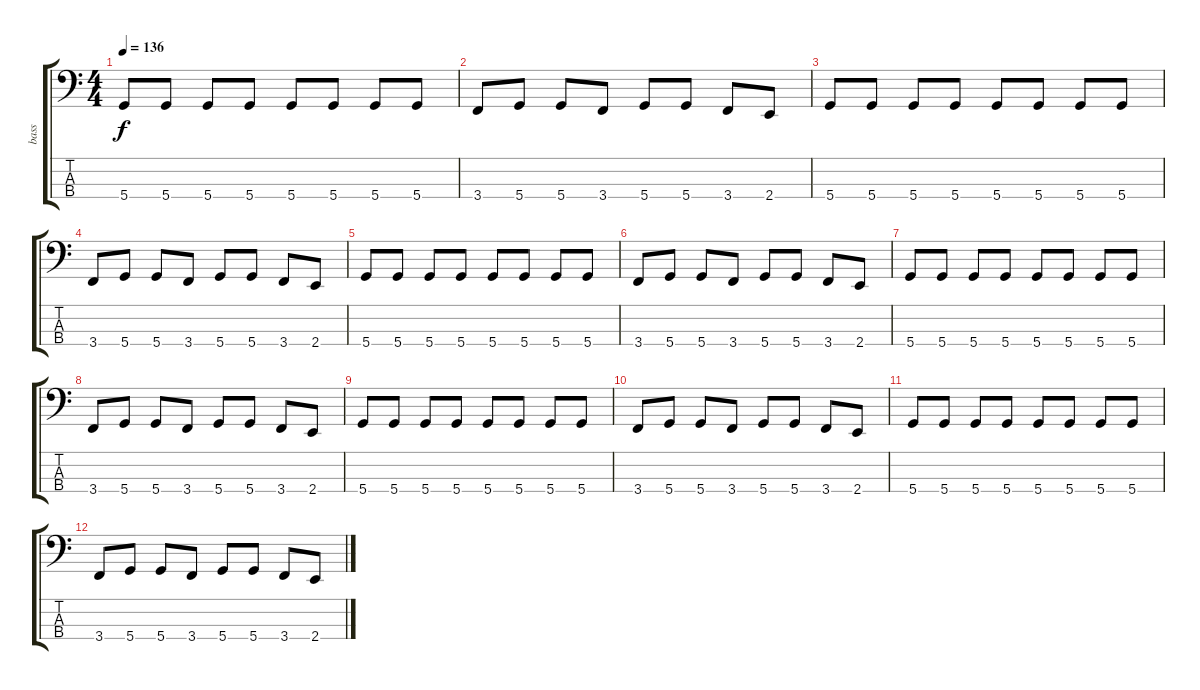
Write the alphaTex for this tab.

\track ("bass" "bass") {instrument electricbassfinger}
\staff {score tabs}
\tuning (G2 D2 A1 D1) {hide}
\ts (4 4)
\tempo 136
\clef f4
\ks c
5.4.8{dy f} 5.4.8 5.4.8 5.4.8 5.4.8 5.4.8 5.4.8 5.4.8 |
3.4.8 5.4.8 5.4.8 3.4.8 5.4.8 5.4.8 3.4.8 2.4.8 |
5.4.8 5.4.8 5.4.8 5.4.8 5.4.8 5.4.8 5.4.8 5.4.8 |
3.4.8 5.4.8 5.4.8 3.4.8 5.4.8 5.4.8 3.4.8 2.4.8 |
5.4.8 5.4.8 5.4.8 5.4.8 5.4.8 5.4.8 5.4.8 5.4.8 |
3.4.8 5.4.8 5.4.8 3.4.8 5.4.8 5.4.8 3.4.8 2.4.8 |
5.4.8 5.4.8 5.4.8 5.4.8 5.4.8 5.4.8 5.4.8 5.4.8 |
3.4.8 5.4.8 5.4.8 3.4.8 5.4.8 5.4.8 3.4.8 2.4.8 |
5.4.8 5.4.8 5.4.8 5.4.8 5.4.8 5.4.8 5.4.8 5.4.8 |
3.4.8 5.4.8 5.4.8 3.4.8 5.4.8 5.4.8 3.4.8 2.4.8 |
5.4.8 5.4.8 5.4.8 5.4.8 5.4.8 5.4.8 5.4.8 5.4.8 |
3.4.8 5.4.8 5.4.8 3.4.8 5.4.8 5.4.8 3.4.8 2.4.8
